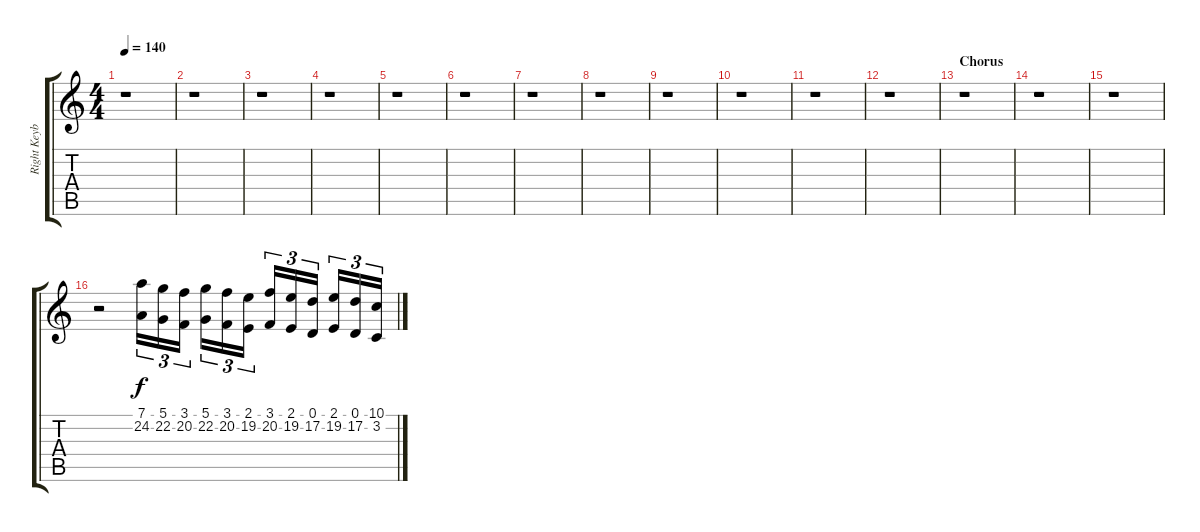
\track ("Right Keybord" "Right Keyb") {instrument stringensemble1}
\staff {score tabs}
\tuning (D4 A3 F3 C3 G2 D2) {hide}
\ts (4 4)
\tempo 140
\clef g2
\ks c
r.1{dy f} |
r.1 |
r.1 |
r.1 |
r.1 |
r.1 |
r.1 |
r.1 |
r.1 |
r.1 |
r.1 |
r.1 |
\section ("" "Chorus")
r.1 |
r.1 |
r.1{instrument flute} |
r.2 (7.1 24.2).16{tu (3 2)} (5.1 22.2).16{tu (3 2)} (3.1 20.2).16{tu (3 2)} (5.1 22.2).16{tu (3 2)} (3.1 20.2).16{tu (3 2)} (2.1 19.2).16{tu (3 2)} (3.1 20.2).16{tu (3 2)} (2.1 19.2).16{tu (3 2)} (0.1 17.2).16{tu (3 2)} (2.1 19.2).16{tu (3 2)} (0.1 17.2).16{tu (3 2)} (10.1 3.2).16{tu (3 2)}
